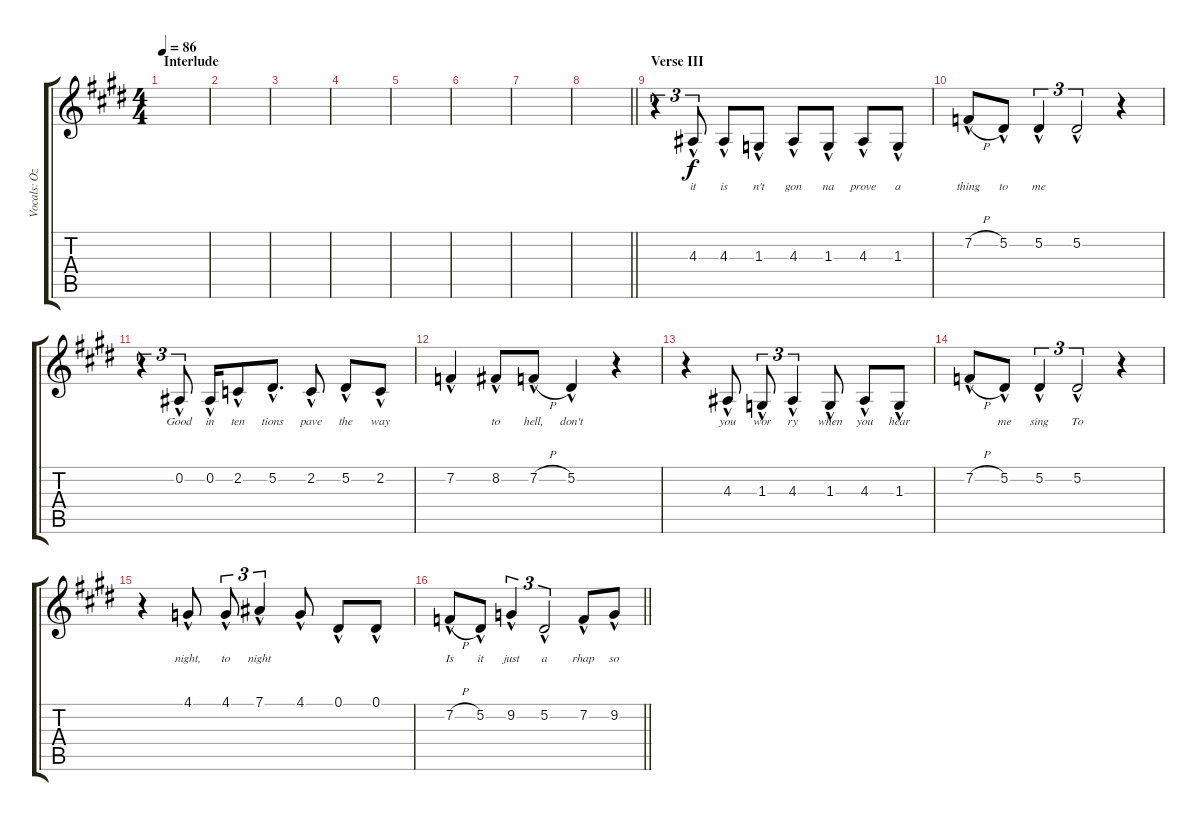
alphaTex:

\track ("Vocals: Ozzy" "Vocals: Oz") {instrument lead2sawtooth}
\staff {score tabs}
\tuning (Eb4 Bb3 Gb3 Db3 Ab2 Eb2) {hide}
\ts (4 4)
\section ("" "Interlude")
\tempo 86
\clef g2
\ks c#minor
|
|
|
|
|
|
|
\barLineRight lightlight
|
\section ("" "Verse III")
r.4{tu (3 2)} 4.3{hac}.8{tu (3 2) lyrics (0 "it") lyrics (1 "") lyrics (2 "") lyrics (3 "") lyrics (4 "")} 4.3{hac}.8{lyrics (0 "is") lyrics (1 "") lyrics (2 "") lyrics (3 "") lyrics (4 "")} 1.3{hac}.8{lyrics (0 "n't") lyrics (1 "") lyrics (2 "") lyrics (3 "") lyrics (4 "")} 4.3{hac}.8{lyrics (0 "gon") lyrics (1 "") lyrics (2 "") lyrics (3 "") lyrics (4 "")} 1.3{hac}.8{lyrics (0 "na") lyrics (1 "") lyrics (2 "") lyrics (3 "") lyrics (4 "")} 4.3{hac}.8{lyrics (0 "prove") lyrics (1 "") lyrics (2 "") lyrics (3 "") lyrics (4 "")} 1.3{hac}.8{lyrics (0 "a") lyrics (1 "") lyrics (2 "") lyrics (3 "") lyrics (4 "")} |
7.2{h hac}.8{lyrics (0 "thing") lyrics (1 "") lyrics (2 "") lyrics (3 "") lyrics (4 "")} 5.2{hac}.8{lyrics (0 "to") lyrics (1 "") lyrics (2 "") lyrics (3 "") lyrics (4 "")} 5.2{hac}.4{tu (3 2) lyrics (0 "me") lyrics (1 "") lyrics (2 "") lyrics (3 "") lyrics (4 "")} 5.2{hac}.2{tu (3 2) lyrics (0 "") lyrics (1 "") lyrics (2 "") lyrics (3 "") lyrics (4 "")} r.4 |
r.4{tu (3 2)} 0.2{hac}.8{tu (3 2) lyrics (0 "Good") lyrics (1 "") lyrics (2 "") lyrics (3 "") lyrics (4 "")} 0.2{hac}.16{lyrics (0 "in") lyrics (1 "") lyrics (2 "") lyrics (3 "") lyrics (4 "")} 2.2{hac}.8{lyrics (0 "ten") lyrics (1 "") lyrics (2 "") lyrics (3 "") lyrics (4 "")} 5.2{hac}.8{d lyrics (0 "tions") lyrics (1 "") lyrics (2 "") lyrics (3 "") lyrics (4 "")} 2.2{hac}.8{lyrics (0 "pave") lyrics (1 "") lyrics (2 "") lyrics (3 "") lyrics (4 "")} 5.2{hac}.8{lyrics (0 "the") lyrics (1 "") lyrics (2 "") lyrics (3 "") lyrics (4 "")} 2.2{hac}.8{lyrics (0 "way") lyrics (1 "") lyrics (2 "") lyrics (3 "") lyrics (4 "")} |
7.2{hac}.4{lyrics (0 "") lyrics (1 "") lyrics (2 "") lyrics (3 "") lyrics (4 "")} 8.2{hac}.8{lyrics (0 "to") lyrics (1 "") lyrics (2 "") lyrics (3 "") lyrics (4 "")} 7.2{h hac}.8{lyrics (0 "hell,") lyrics (1 "") lyrics (2 "") lyrics (3 "") lyrics (4 "")} 5.2{hac}.4{lyrics (0 "don't") lyrics (1 "") lyrics (2 "") lyrics (3 "") lyrics (4 "")} r.4 |
r.4 4.3{hac}.8{lyrics (0 "you") lyrics (1 "") lyrics (2 "") lyrics (3 "") lyrics (4 "")} 1.3{hac}.8{tu (3 2) lyrics (0 "wor") lyrics (1 "") lyrics (2 "") lyrics (3 "") lyrics (4 "")} 4.3{hac}.4{tu (3 2) lyrics (0 "ry") lyrics (1 "") lyrics (2 "") lyrics (3 "") lyrics (4 "")} 1.3{hac}.8{lyrics (0 "when") lyrics (1 "") lyrics (2 "") lyrics (3 "") lyrics (4 "")} 4.3{hac}.8{lyrics (0 "you") lyrics (1 "") lyrics (2 "") lyrics (3 "") lyrics (4 "")} 1.3{hac}.8{lyrics (0 "hear") lyrics (1 "") lyrics (2 "") lyrics (3 "") lyrics (4 "")} |
7.2{h hac}.8{lyrics (0 "") lyrics (1 "") lyrics (2 "") lyrics (3 "") lyrics (4 "")} 5.2{hac}.8{lyrics (0 "me") lyrics (1 "") lyrics (2 "") lyrics (3 "") lyrics (4 "")} 5.2{hac}.4{tu (3 2) lyrics (0 "sing") lyrics (1 "") lyrics (2 "") lyrics (3 "") lyrics (4 "")} 5.2{hac}.2{tu (3 2) lyrics (0 "To") lyrics (1 "") lyrics (2 "") lyrics (3 "") lyrics (4 "")} r.4 |
r.4 4.1{hac}.8{lyrics (0 "night,") lyrics (1 "") lyrics (2 "") lyrics (3 "") lyrics (4 "")} 4.1{hac}.8{tu (3 2) lyrics (0 "to") lyrics (1 "") lyrics (2 "") lyrics (3 "") lyrics (4 "")} 7.1{hac}.4{tu (3 2) lyrics (0 "night") lyrics (1 "") lyrics (2 "") lyrics (3 "") lyrics (4 "")} 4.1{hac}.8{lyrics (0 "") lyrics (1 "") lyrics (2 "") lyrics (3 "") lyrics (4 "")} 0.1{hac}.8{lyrics (0 "") lyrics (1 "") lyrics (2 "") lyrics (3 "") lyrics (4 "")} 0.1{hac}.8{lyrics (0 "") lyrics (1 "") lyrics (2 "") lyrics (3 "") lyrics (4 "")} |
\barLineRight lightlight
7.2{h hac}.8{lyrics (0 "Is") lyrics (1 "") lyrics (2 "") lyrics (3 "") lyrics (4 "")} 5.2{hac}.8{lyrics (0 "it") lyrics (1 "") lyrics (2 "") lyrics (3 "") lyrics (4 "")} 9.2{hac}.4{tu (3 2) lyrics (0 "just") lyrics (1 "") lyrics (2 "") lyrics (3 "") lyrics (4 "")} 5.2{hac}.2{tu (3 2) lyrics (0 "a") lyrics (1 "") lyrics (2 "") lyrics (3 "") lyrics (4 "")} 7.2{hac}.8{lyrics (0 "rhap") lyrics (1 "") lyrics (2 "") lyrics (3 "") lyrics (4 "")} 9.2{hac}.8{lyrics (0 "so") lyrics (1 "") lyrics (2 "") lyrics (3 "") lyrics (4 "")}
